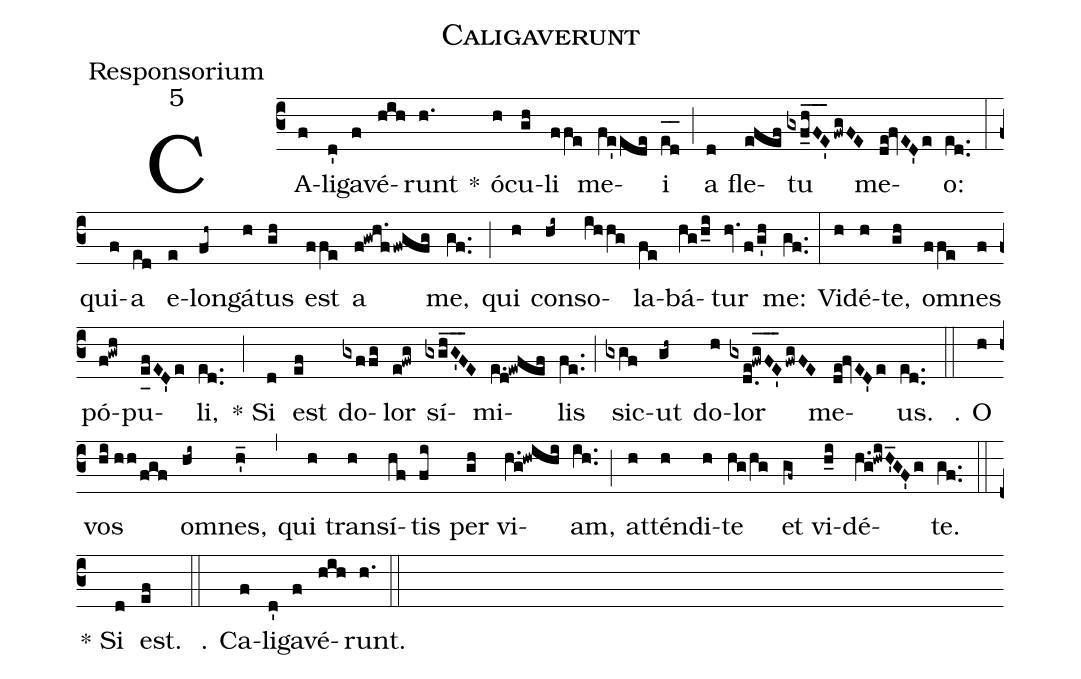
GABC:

name:Caligaverunt;
office-part:Responsorium;
mode:5;
%%
(c3) CA(f)li(d')ga(f)vé(hih)runt(h.) *() ó(h)cu(gh)li(ffe) me(fe'ede)i(e_[oh:h]d_[oh:h]) (;) a(d) fle(efef)tu(gxf_0hF__E'_3fwgFE) me(de!fvED'e)o:(ed..) (:) qui(f)a(ed) e(e)lon(fh~)gá(h)tus(gh) est(ffe) a(f!gwh.ffwgfg) me,(gf..) (;) qui(h) con(hi~)so(ihhg)la(fe)bá(hg/h_i)tur(hv.f/g'h) me:(gf..) (:) Vi(h)dé(h)te,(gh) o(ffe)mnes(f) pó(f!gwh)pu(e_[uh:l]fED'e)li,(ed..) (;) * Si(d) est(ef) do(gxffg)lor(e!fwg) sí(gxgh_G'_F_3E)mi(e.d!ewfef)lis(fe..) (;) sic(gxgf)ut(gh~) do(h)lor(gxd.e!fwg_[oh:h]F_[oh:h]E'_3[oh:h]fwgFE) me(de!fvED'e)us.(ed..) (::)
℣. O(h) vos(hi//hh/fgf) o(hi~)mnes,(h'_) (,) qui(h) trans(h)í(hf)tis(fi) per(gh) vi(h.g!hwihi)am,(ih..) (;) at(h)tén(h)di(h)te(hg/hg) et(gf~) vi(h_i)dé(h.g!hwiH'_GF'g)te.(gf..) (::) * Si(d) est.(ef) (::) ℟. Ca(f)li(d')ga(f)vé(hih)runt.(h.) (::)
